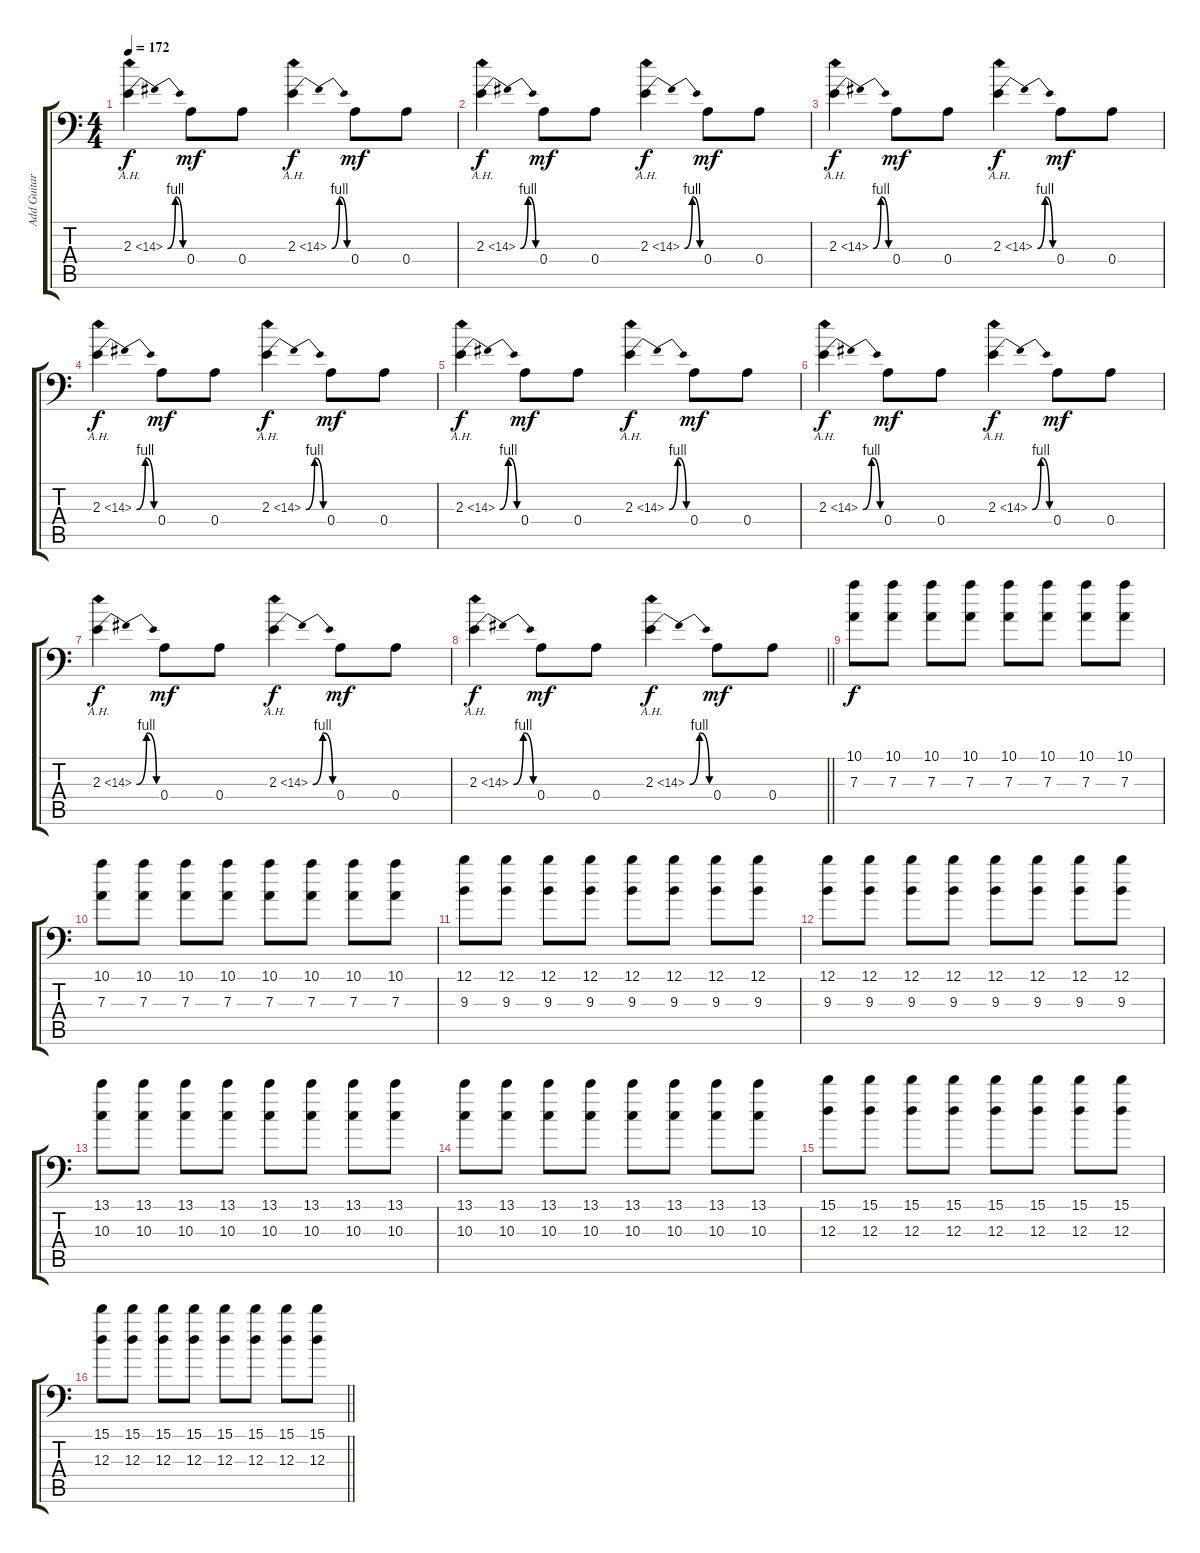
\track ("Add Guitar" "Add Guitar") {instrument overdrivenguitar}
\staff {score tabs}
\tuning (B3 Gb3 D3 A2 E2 A1) {hide}
\ts (4 4)
\tempo 172
\clef f4
\ks c
2.3{be (bendrelease 0 0 30 4 30 4 60 0) ah 12}.4{dy f} 0.4.8{dy mf} 0.4.8 2.3{be (bendrelease 0 0 30 4 30 4 60 0) ah 12}.4{dy f} 0.4.8{dy mf} 0.4.8 |
2.3{be (bendrelease 0 0 30 4 30 4 60 0) ah 12}.4{dy f} 0.4.8{dy mf} 0.4.8 2.3{be (bendrelease 0 0 30 4 30 4 60 0) ah 12}.4{dy f} 0.4.8{dy mf} 0.4.8 |
2.3{be (bendrelease 0 0 30 4 30 4 60 0) ah 12}.4{dy f} 0.4.8{dy mf} 0.4.8 2.3{be (bendrelease 0 0 30 4 30 4 60 0) ah 12}.4{dy f} 0.4.8{dy mf} 0.4.8 |
2.3{be (bendrelease 0 0 30 4 30 4 60 0) ah 12}.4{dy f} 0.4.8{dy mf} 0.4.8 2.3{be (bendrelease 0 0 30 4 30 4 60 0) ah 12}.4{dy f} 0.4.8{dy mf} 0.4.8 |
2.3{be (bendrelease 0 0 30 4 30 4 60 0) ah 12}.4{dy f} 0.4.8{dy mf} 0.4.8 2.3{be (bendrelease 0 0 30 4 30 4 60 0) ah 12}.4{dy f} 0.4.8{dy mf} 0.4.8 |
2.3{be (bendrelease 0 0 30 4 30 4 60 0) ah 12}.4{dy f} 0.4.8{dy mf} 0.4.8 2.3{be (bendrelease 0 0 30 4 30 4 60 0) ah 12}.4{dy f} 0.4.8{dy mf} 0.4.8 |
2.3{be (bendrelease 0 0 30 4 30 4 60 0) ah 12}.4{dy f} 0.4.8{dy mf} 0.4.8 2.3{be (bendrelease 0 0 30 4 30 4 60 0) ah 12}.4{dy f} 0.4.8{dy mf} 0.4.8 |
\barLineRight lightlight
2.3{be (bendrelease 0 0 30 4 30 4 60 0) ah 12}.4{dy f} 0.4.8{dy mf} 0.4.8 2.3{be (bendrelease 0 0 30 4 30 4 60 0) ah 12}.4{dy f} 0.4.8{dy mf} 0.4.8 |
(10.1 7.3).8{dy f} (10.1 7.3).8 (10.1 7.3).8 (10.1 7.3).8 (10.1 7.3).8 (10.1 7.3).8 (10.1 7.3).8 (10.1 7.3).8 |
(10.1 7.3).8 (10.1 7.3).8 (10.1 7.3).8 (10.1 7.3).8 (10.1 7.3).8 (10.1 7.3).8 (10.1 7.3).8 (10.1 7.3).8 |
(12.1 9.3).8 (12.1 9.3).8 (12.1 9.3).8 (12.1 9.3).8 (12.1 9.3).8 (12.1 9.3).8 (12.1 9.3).8 (12.1 9.3).8 |
(12.1 9.3).8 (12.1 9.3).8 (12.1 9.3).8 (12.1 9.3).8 (12.1 9.3).8 (12.1 9.3).8 (12.1 9.3).8 (12.1 9.3).8 |
(13.1 10.3).8 (13.1 10.3).8 (13.1 10.3).8 (13.1 10.3).8 (13.1 10.3).8 (13.1 10.3).8 (13.1 10.3).8 (13.1 10.3).8 |
(13.1 10.3).8 (13.1 10.3).8 (13.1 10.3).8 (13.1 10.3).8 (13.1 10.3).8 (13.1 10.3).8 (13.1 10.3).8 (13.1 10.3).8 |
(15.1 12.3).8 (15.1 12.3).8 (15.1 12.3).8 (15.1 12.3).8 (15.1 12.3).8 (15.1 12.3).8 (15.1 12.3).8 (15.1 12.3).8 |
\barLineRight lightlight
(15.1 12.3).8 (15.1 12.3).8 (15.1 12.3).8 (15.1 12.3).8 (15.1 12.3).8 (15.1 12.3).8 (15.1 12.3).8 (15.1 12.3).8
